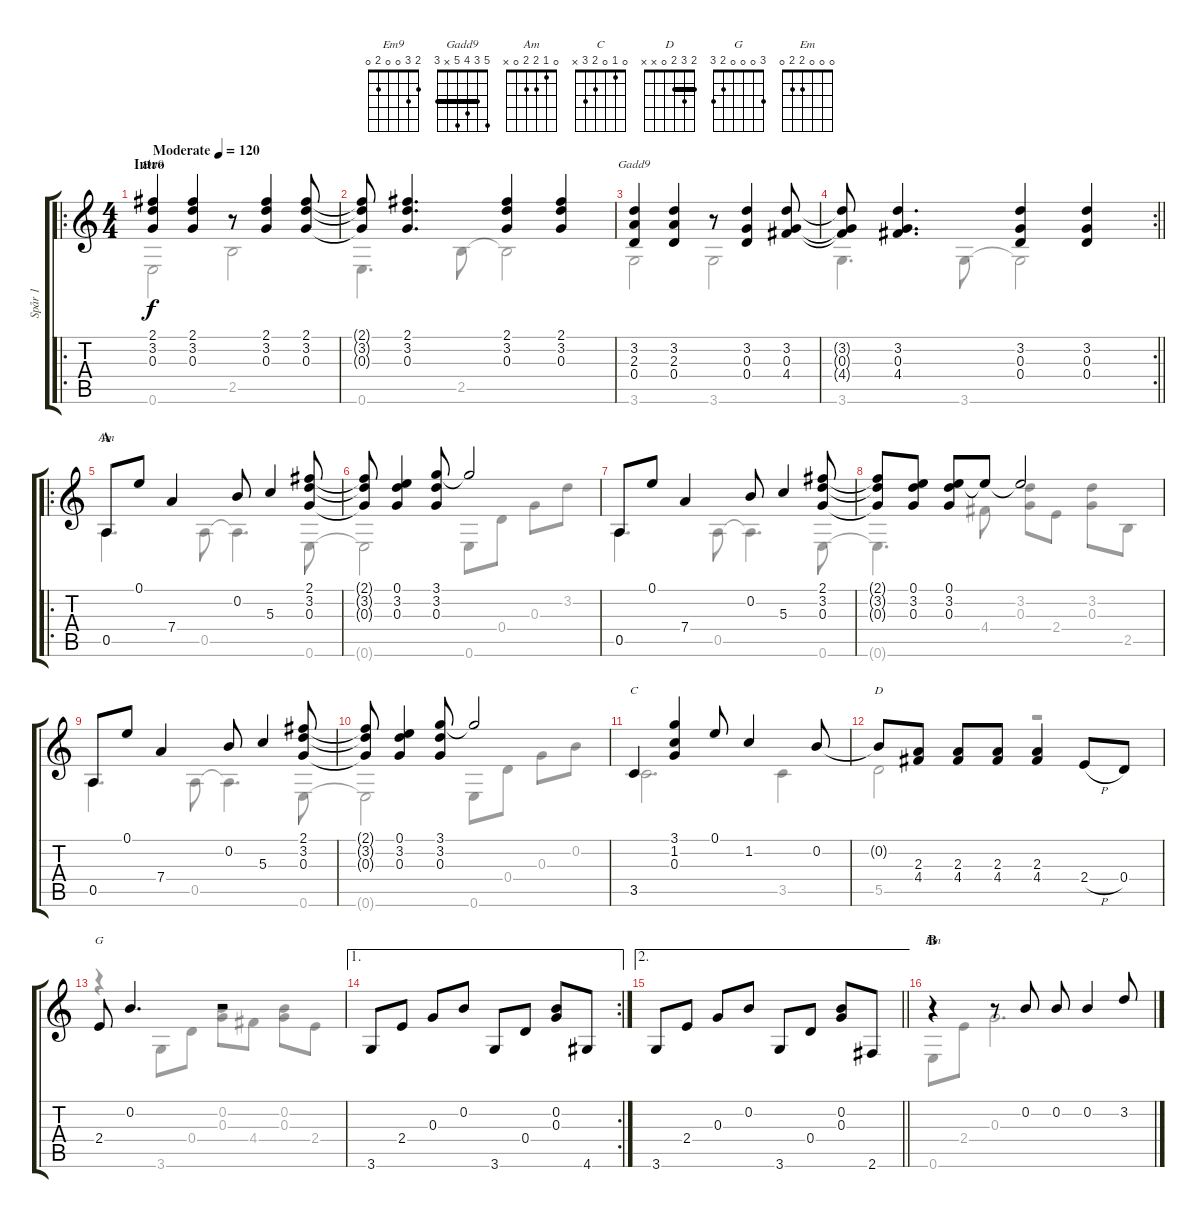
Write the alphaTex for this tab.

\track ("Spår 1" "Spår 1") {instrument acousticguitarsteel}
\staff {score tabs}
\tuning (E4 B3 G3 D3 A2 E2) {hide}
\chord ("Em9" 2 3 0 0 2 0)
\chord ("Gadd9" 5 3 4 5 x 3) {barre 3}
\chord ("Am" 0 1 2 2 0 x)
\chord ("C" 0 1 0 2 3 x)
\chord ("D" 2 3 2 0 x x) {barre 2}
\chord ("G" 3 0 0 0 2 3)
\chord ("Em" 0 0 0 2 2 0)
\voice
\ro
\ts (4 4)
\section ("" "Intro")
\tempo (120 "Moderate")
\clef g2
\ks c
(2.1 3.2 0.3).4{ch "Em9" dy f instrument acousticguitarsteel} (2.1 3.2 0.3).4 r.8 (2.1 3.2 0.3).4 (2.1 3.2 0.3).8 |
(2.1{t} 3.2{t} 0.3{t}).8 (2.1 3.2 0.3).4{d} (2.1 3.2 0.3).4 (2.1 3.2 0.3).4 |
(3.2 2.3 0.4).4{ch "Gadd9"} (3.2 2.3 0.4).4 r.8 (3.2 0.3 0.4).4 (3.2 0.3 4.4).8 |
\rc 2
\barLineRight lightlight
(3.2{t} 0.3{t} 4.4{t}).8 (3.2 0.3 4.4).4{d} (3.2 0.3 0.4).4 (3.2 0.3 0.4).4 |
\ro
\section ("" "A")
0.5.8{ch "Am"} 0.1.8 7.4.4 0.2.8 5.3.4 (2.1 3.2 0.3).8 |
(2.1{t} 3.2{t} 0.3{t}).8 (0.1 3.2 0.3).4 (3.1 3.2 0.3).8 3.1{t}.2 |
0.5.8 0.1.8 7.4.4 0.2.8 5.3.4 (2.1 3.2 0.3).8 |
(2.1{t} 3.2{t} 0.3{t}).8 (0.1 3.2 0.3).8 (0.1 3.2 0.3).8 0.1{t}.8 0.1{t}.2 |
0.5.8 0.1.8 7.4.4 0.2.8 5.3.4 (2.1 3.2 0.3).8 |
(2.1{t} 3.2{t} 0.3{t}).8 (0.1 3.2 0.3).4 (3.1 3.2 0.3).8 3.1{t}.2 |
3.5.4{ch "C"} (3.1 1.2 0.3).4 0.1.8 1.2.4 0.2.8 |
0.2{t}.8{ch "D"} (2.3 4.4).8 (2.3 4.4).8 (2.3 4.4).8 (2.3 4.4).4 2.4{h}.8 0.4.8 |
2.4.8{ch "G"} 0.2.4{d} r.2 |
\ae 1
\rc 2
3.6.8 2.4.8 0.3.8 0.2.8 3.6.8 0.4.8 (0.2 0.3).8 4.6.8 |
\ae 2
\barLineRight lightlight
3.6.8 2.4.8 0.3.8 0.2.8 3.6.8 0.4.8 (0.2 0.3).8 2.6.8 |
\section ("" "B")
r.4{ch "Em"} r.8 0.2.8 0.2.8 0.2.4 3.2.8
\voice
\clef g2
\ottava regular
\simile none
\ks c
0.6.2{dy f} 2.5.2 |
0.6.4{d} 2.5.8 2.5{t}.2 |
3.6.2 3.6.2 |
\barLineRight lightlight
3.6.4{d} 3.6.8 3.6{t}.2 |
0.5.4{d} 0.5.8 0.5{t}.4{d} 0.6.8 |
0.6{t}.2 0.6.8 0.4.8 0.3.8 3.2.8 |
0.5.4{d} 0.5.8 0.5{t}.4{d} 0.6.8 |
0.6{t}.4{d} 4.4.8 (3.2 0.3).8 2.4.8 (3.2 0.3).8 2.5.8 |
0.5.4{d} 0.5.8 0.5{t}.4{d} 0.6.8 |
0.6{t}.2 0.6.8 0.4.8 0.3.8 0.2.8 |
3.5.2{d} 3.5.4 |
5.5.2 r.2 |
r.4 3.6.8 0.4.8 (0.2 0.3).8 4.4.8 (0.2 0.3).8 2.4.8 |
|
\barLineRight lightlight
|
0.6.8 2.4.8 0.3.2{d}
